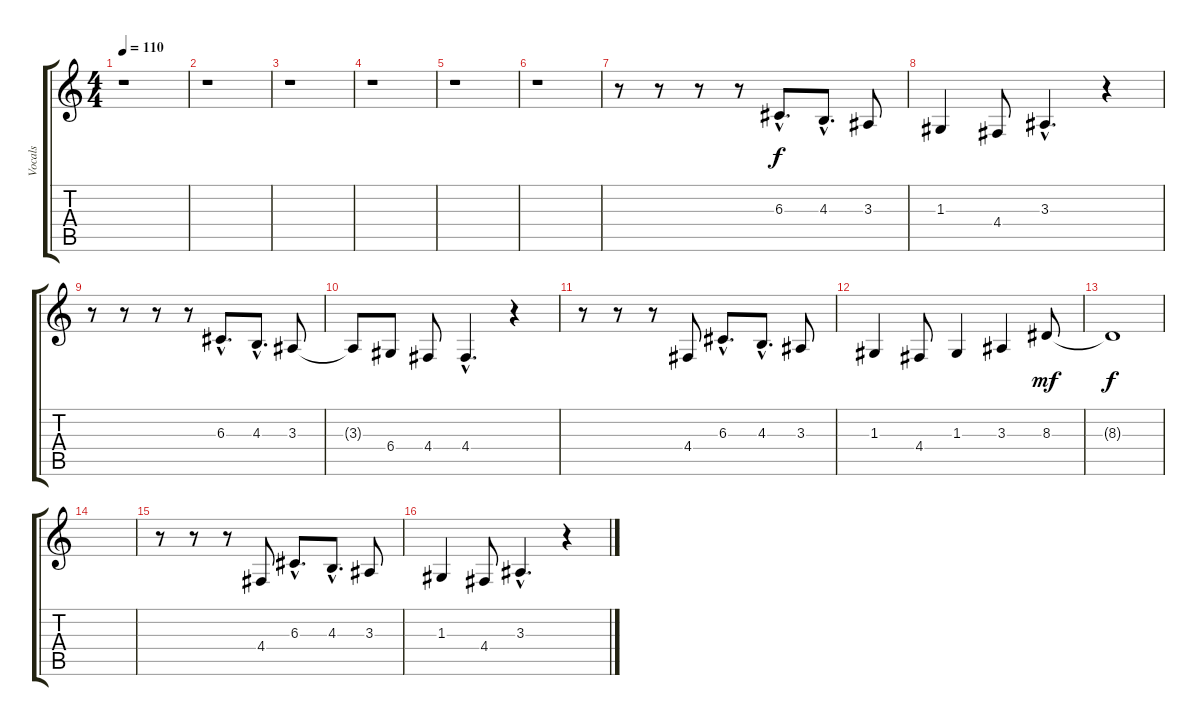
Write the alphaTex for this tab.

\track ("Vocals" "Vocals") {instrument lead2sawtooth}
\staff {score tabs}
\tuning (E4 B3 G3 D3 A2 E2) {hide}
\ts (4 4)
\tempo 110
\clef g2
\ks c
r.1{dy f} |
r.1 |
r.1 |
r.1 |
r.1 |
r.1 |
r.8 r.8 r.8 r.8 6.3{hac}.8{d} 4.3{hac}.8{d} 3.3.8 |
1.3.4 4.4.8 3.3{hac}.4{d} r.4 |
r.8 r.8 r.8 r.8 6.3{hac}.8{d} 4.3{hac}.8{d} 3.3.8 |
3.3{t}.8 6.4.8 4.4.8 4.4{hac}.4{d} r.4 |
r.8 r.8 r.8 4.4.8 6.3{hac}.8{d} 4.3{hac}.8{d} 3.3.8 |
1.3.4 4.4.8 1.3.4 3.3.4 8.3.8{dy mf} |
8.3{t}.1{dy f} |
|
r.8 r.8 r.8 4.4.8 6.3{hac}.8{d} 4.3{hac}.8{d} 3.3.8 |
1.3.4 4.4.8 3.3{hac}.4{d} r.4
